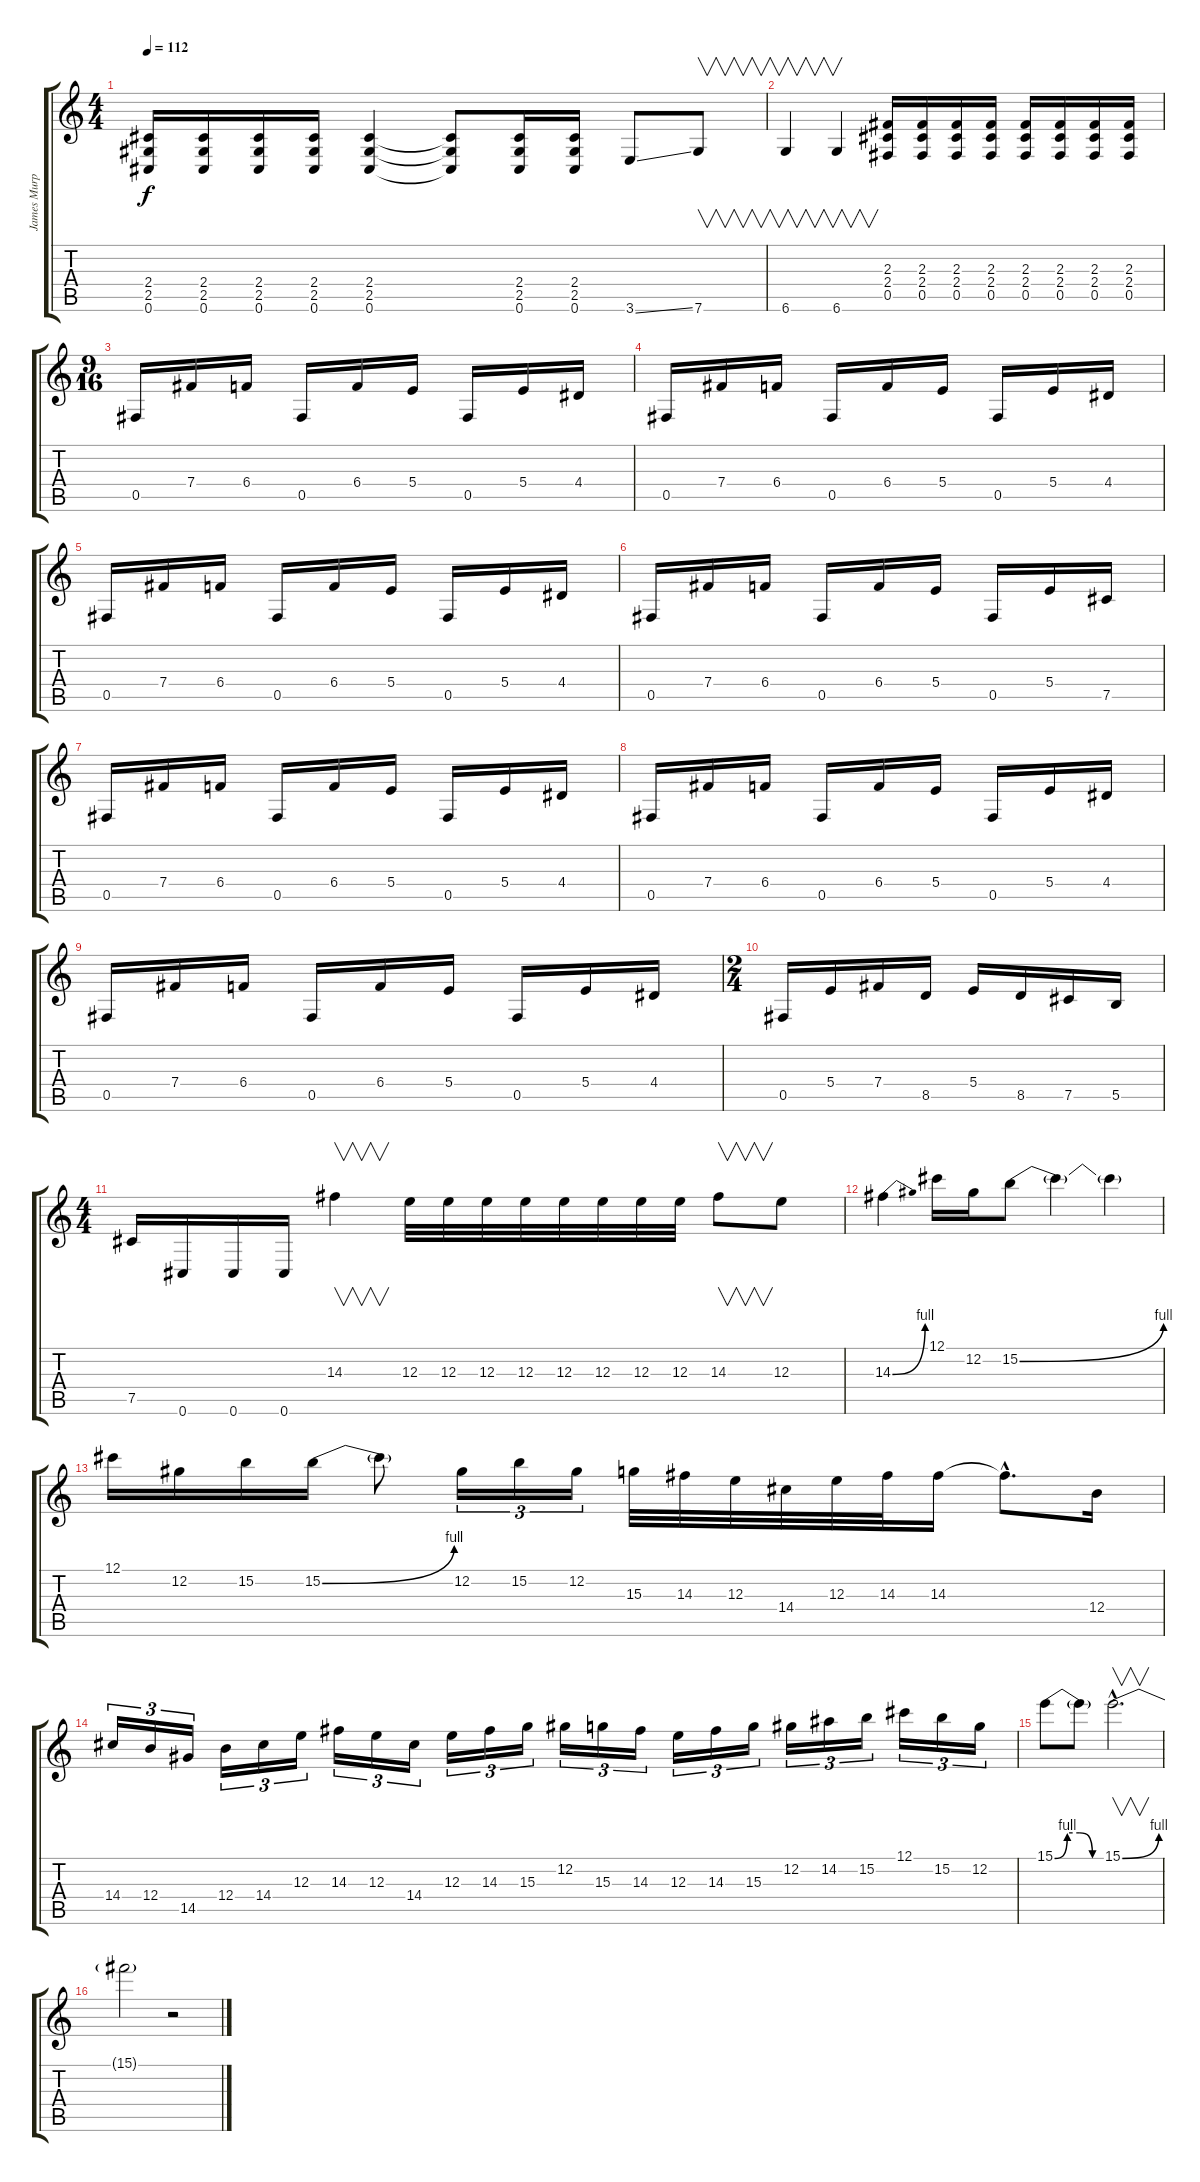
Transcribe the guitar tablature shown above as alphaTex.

\track ("James Murphy" "James Murp") {instrument distortionguitar}
\staff {score tabs}
\tuning (Db4 Ab3 E3 B2 Gb2 Db2) {hide}
\ts (4 4)
\tempo 112
\clef g2
\ks c
(2.4 2.5 0.6).16{dy f} (2.4 2.5 0.6).16 (2.4 2.5 0.6).16 (2.4 2.5 0.6).16 (2.4 2.5 0.6).4 (2.4{t} 2.5{t} 0.6{t}).8 (2.4 2.5 0.6).16 (2.4 2.5 0.6).16 3.6{ss}.8 7.6.8{v} |
6.6.4{v} 6.6.4{v} (2.3 2.4 0.5).16 (2.3 2.4 0.5).16 (2.3 2.4 0.5).16 (2.3 2.4 0.5).16 (2.3 2.4 0.5).16 (2.3 2.4 0.5).16 (2.3 2.4 0.5).16 (2.3 2.4 0.5).16 |
\ts (9 16)
0.5.16 7.4.16 6.4.16 0.5.16 6.4.16 5.4.16 0.5.16 5.4.16 4.4.16 |
0.5.16 7.4.16 6.4.16 0.5.16 6.4.16 5.4.16 0.5.16 5.4.16 4.4.16 |
0.5.16 7.4.16 6.4.16 0.5.16 6.4.16 5.4.16 0.5.16 5.4.16 4.4.16 |
0.5.16 7.4.16 6.4.16 0.5.16 6.4.16 5.4.16 0.5.16 5.4.16 7.5.16 |
0.5.16 7.4.16 6.4.16 0.5.16 6.4.16 5.4.16 0.5.16 5.4.16 4.4.16 |
0.5.16 7.4.16 6.4.16 0.5.16 6.4.16 5.4.16 0.5.16 5.4.16 4.4.16 |
0.5.16 7.4.16 6.4.16 0.5.16 6.4.16 5.4.16 0.5.16 5.4.16 4.4.16 |
\ts (2 4)
0.5.16 5.4.16 7.4.16 8.5.16 5.4.16 8.5.16 7.5.16 5.5.16 |
\ts (4 4)
7.5.16 0.6.16 0.6.16 0.6.16 14.3.4{v} 12.3.32 12.3.32 12.3.32 12.3.32 12.3.32 12.3.32 12.3.32 12.3.32 14.3.8{v} 12.3.8 |
14.3{be (bend 0 0 60 4)}.4 12.1.16 12.2.16 15.2{be (bend 0 0 60 4)}.8 15.2{t}.4 15.2{t}.4 |
12.1.16 12.2.16 15.2.16 15.2{be (bend 0 0 60 4)}.16 15.2{t}.8 12.2.16{tu (3 2)} 15.2.16{tu (3 2)} 12.2.16{tu (3 2)} 15.3.32 14.3.32 12.3.32 14.4.32 12.3.32 14.3.32 14.3.16 14.3{hac t}.8{d} 12.4.16 |
14.4.16{tu (3 2)} 12.4.16{tu (3 2)} 14.5.16{tu (3 2)} 12.4.16{tu (3 2)} 14.4.16{tu (3 2)} 12.3.16{tu (3 2)} 14.3.16{tu (3 2)} 12.3.16{tu (3 2)} 14.4.16{tu (3 2)} 12.3.16{tu (3 2)} 14.3.16{tu (3 2)} 15.3.16{tu (3 2)} 12.2.16{tu (3 2)} 15.3.16{tu (3 2)} 14.3.16{tu (3 2)} 12.3.16{tu (3 2)} 14.3.16{tu (3 2)} 15.3.16{tu (3 2)} 12.2.16{tu (3 2)} 14.2.16{tu (3 2)} 15.2.16{tu (3 2)} 12.1.16{tu (3 2)} 15.2.16{tu (3 2)} 12.2.16{tu (3 2)} |
15.1{be (custom 0 0 15 4 30 4 45 0 60 0)}.8 15.1{t}.8 15.1{be (bend 0 0 60 4) hac}.2{v d} |
15.1{t}.2 r.2
